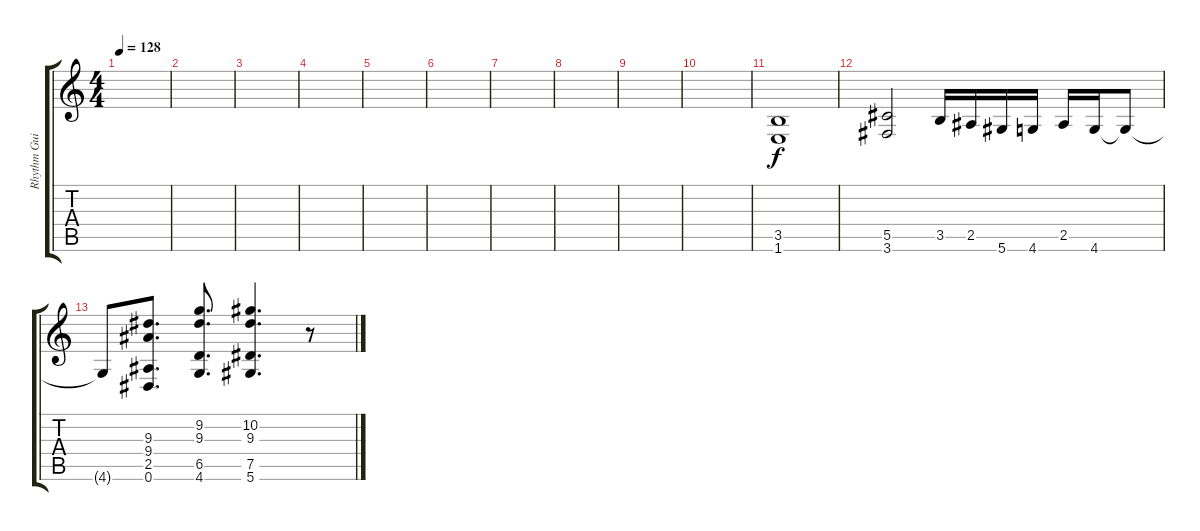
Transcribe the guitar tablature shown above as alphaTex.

\track ("Rhythm Guitar" "Rhythm Gui") {instrument distortionguitar}
\staff {score tabs}
\tuning (Eb4 Bb3 Gb3 Db3 Ab2 Eb2) {hide}
\ts (4 4)
\tempo 128
\clef g2
\ks c
|
|
|
|
|
|
|
|
|
|
(3.5 1.6).1 |
(5.5 3.6).2 3.5.16 2.5.16 5.6.16 4.6.16 2.5.16 4.6.16 4.6{t}.8 |
4.6{t}.8 (9.3 9.4 2.5 0.6).8{d} (9.2 9.3 6.5 4.6).8{d} (10.2 9.3 7.5 5.6).4{d} r.8
